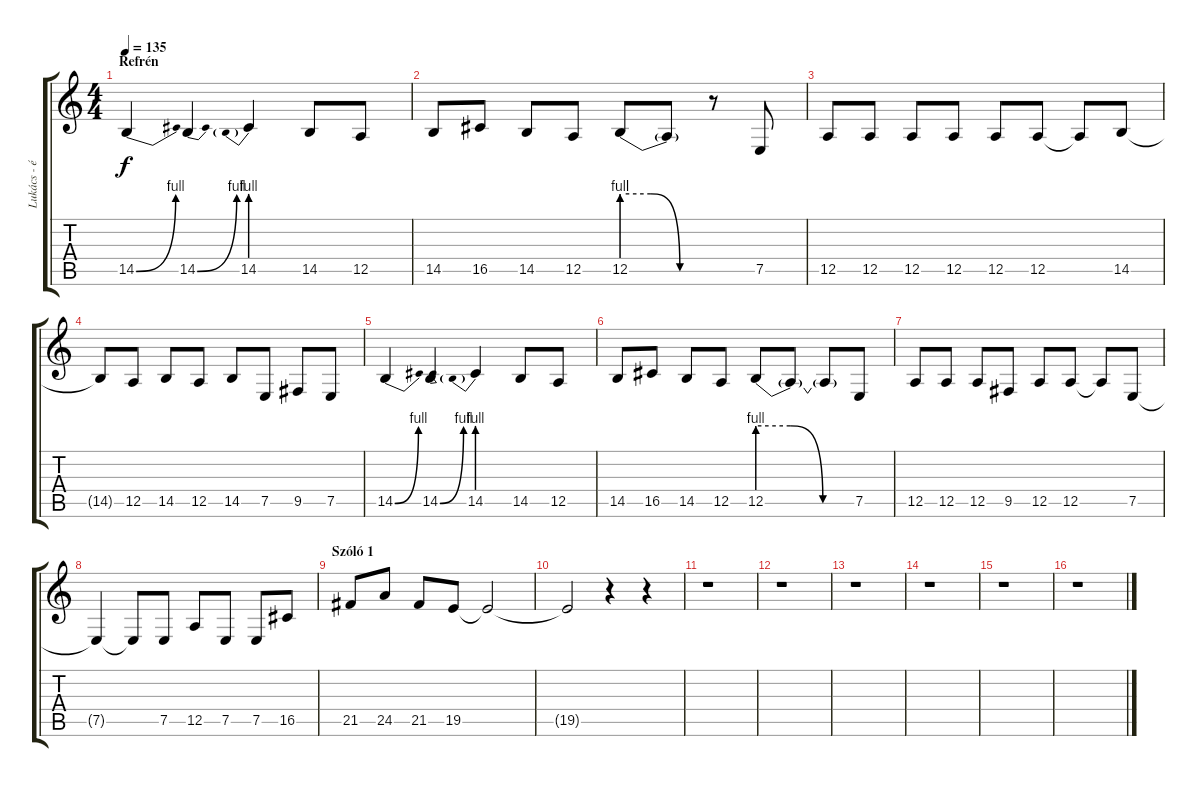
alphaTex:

\track ("Lukács - ének" "Lukács - é") {instrument tenorsax}
\staff {score tabs}
\tuning (E4 B3 G3 D3 A2 E2) {hide}
\ts (4 4)
\section ("" "Refrén")
\tempo 135
\clef g2
\ks c
14.5{be (bend 0 0 60 4)}.4{dy f} 14.5{be (bend 0 0 60 4)}.4 14.5{be (prebend 0 4 60 4)}.4 14.5.8 12.5.8 |
14.5.8 16.5.8 14.5.8 12.5.8 12.5{be (custom 0 4 20 4 40 0 60 0)}.8 12.5{t}.8 r.8 7.5.8 |
12.5.8 12.5.8 12.5.8 12.5.8 12.5.8 12.5.8 12.5{t}.8 14.5.8 |
14.5{t}.8 12.5.8 14.5.8 12.5.8 14.5.8 7.5.8 9.5.8 7.5.8 |
14.5{be (bend 0 0 60 4)}.4 14.5{be (bend 0 0 60 4)}.4 14.5{be (prebend 0 4 60 4)}.4 14.5.8 12.5.8 |
14.5.8 16.5.8 14.5.8 12.5.8 12.5{be (custom 0 4 20 4 40 0 60 0)}.8 12.5{t}.8 12.5{t}.8 7.5.8 |
12.5.8 12.5.8 12.5.8 9.5.8 12.5.8 12.5.8 12.5{t}.8 7.5.8 |
7.5{t}.4 7.5{t}.8 7.5.8 12.5.8 7.5.8 7.5.8 16.5.8 |
\section ("" "Szóló 1")
21.5.8 24.5.8 21.5.8 19.5.8 19.5{t}.2 |
19.5{t}.2 r.4 r.4 |
r.1 |
r.1 |
r.1 |
r.1 |
r.1 |
r.1
